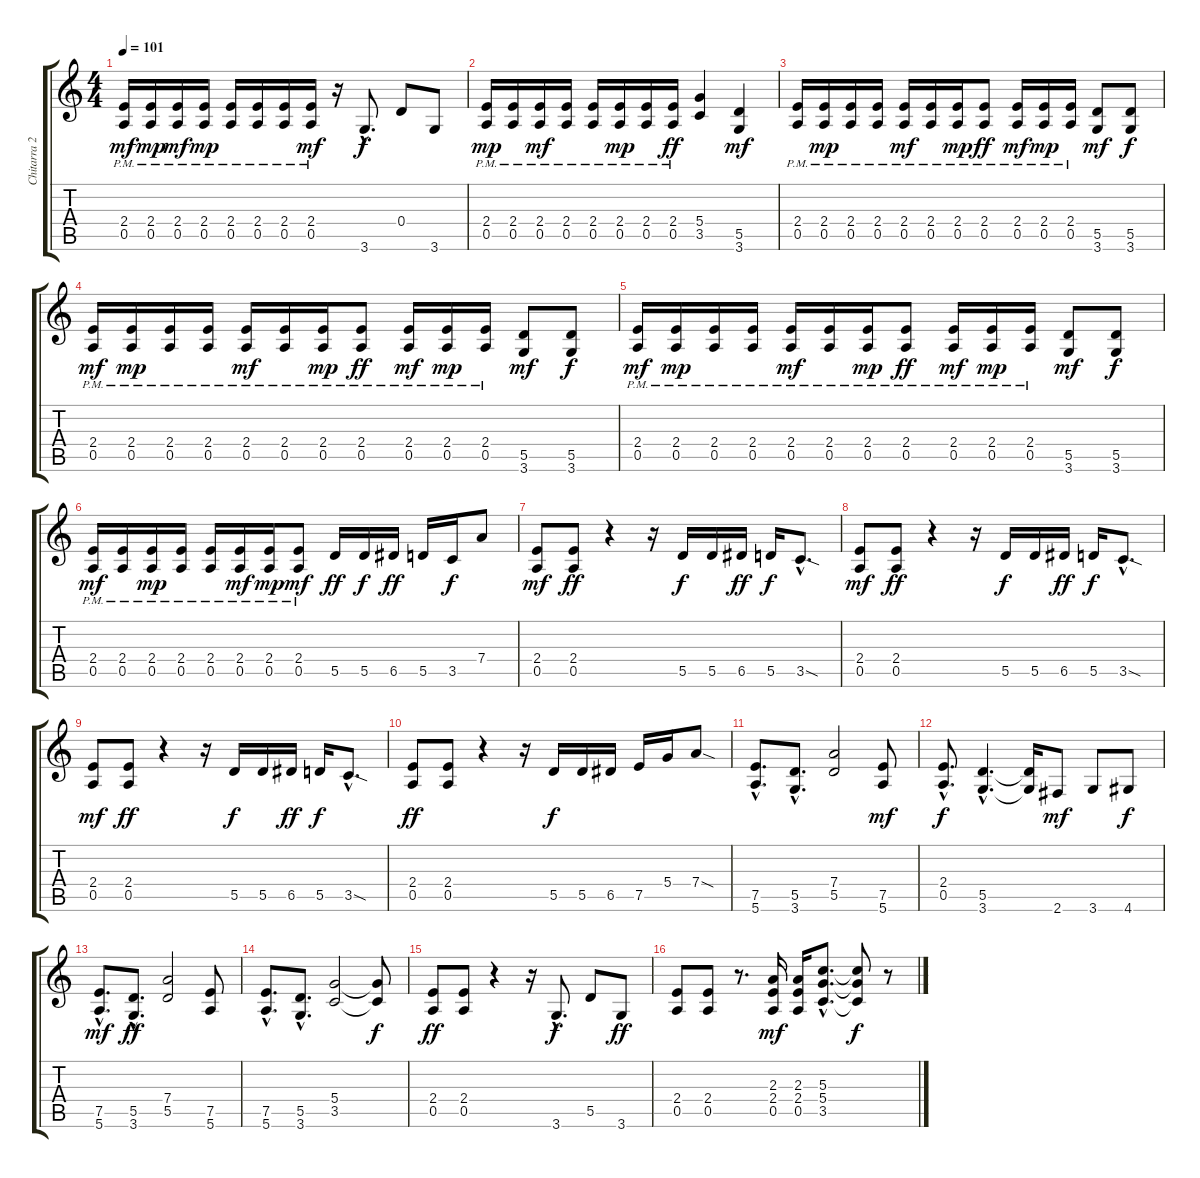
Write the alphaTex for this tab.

\track ("Chitarra 2" "Chitarra 2") {instrument distortionguitar}
\staff {score tabs}
\tuning (E4 B3 G3 D3 A2 E2) {hide}
\ts (4 4)
\tempo 101
\clef g2
\ks c
(2.4{pm} 0.5{pm}).16{dy mf} (2.4{pm} 0.5{pm}).16{dy mp} (2.4{pm} 0.5{pm}).16{dy mf} (2.4{pm} 0.5{pm}).16{dy mp} (2.4{pm} 0.5{pm}).16 (2.4{pm} 0.5).16 (2.4 0.5{pm}).16 (2.4{pm} 0.5{pm}).16{dy mf} r.16 3.6{hac}.8{d dy f} 0.4.8 3.6.8 |
(2.4{pm} 0.5{pm}).16{dy mp} (2.4{pm} 0.5{pm}).16 (2.4{pm} 0.5{pm}).16{dy mf} (2.4{pm} 0.5{pm}).16 (2.4{pm} 0.5{pm}).16 (2.4{pm} 0.5{pm}).16{dy mp} (2.4{pm} 0.5{pm}).16 (2.4{pm} 0.5{pm}).16{dy ff} (5.4 3.5).4 (5.5 3.6).4{dy mf} |
(2.4{pm} 0.5{pm}).16 (2.4{pm} 0.5{pm}).16{dy mp} (2.4{pm} 0.5{pm}).16 (2.4{pm} 0.5{pm}).16 (2.4{pm} 0.5{pm}).16{dy mf} (2.4{pm} 0.5{pm}).16 (2.4{pm} 0.5{pm}).16{dy mp} (2.4{pm} 0.5{pm}).8{dy ff} (2.4{pm} 0.5{pm}).16{dy mf} (2.4{pm} 0.5{pm}).16{dy mp} (2.4{pm} 0.5{pm}).16 (5.5 3.6).8{dy mf} (5.5 3.6).8{dy f} |
(2.4{pm} 0.5{pm}).16{dy mf} (2.4{pm} 0.5{pm}).16{dy mp} (2.4{pm} 0.5{pm}).16 (2.4{pm} 0.5{pm}).16 (2.4{pm} 0.5{pm}).16{dy mf} (2.4{pm} 0.5{pm}).16 (2.4{pm} 0.5{pm}).16{dy mp} (2.4{pm} 0.5{pm}).8{dy ff} (2.4{pm} 0.5{pm}).16{dy mf} (2.4{pm} 0.5{pm}).16{dy mp} (2.4{pm} 0.5{pm}).16 (5.5 3.6).8{dy mf} (5.5 3.6).8{dy f} |
(2.4{pm} 0.5{pm}).16{dy mf} (2.4{pm} 0.5{pm}).16{dy mp} (2.4{pm} 0.5{pm}).16 (2.4{pm} 0.5{pm}).16 (2.4{pm} 0.5{pm}).16{dy mf} (2.4{pm} 0.5{pm}).16 (2.4{pm} 0.5{pm}).16{dy mp} (2.4{pm} 0.5{pm}).8{dy ff} (2.4{pm} 0.5{pm}).16{dy mf} (2.4{pm} 0.5{pm}).16{dy mp} (2.4{pm} 0.5{pm}).16 (5.5 3.6).8{dy mf} (5.5 3.6).8{dy f} |
(2.4{pm} 0.5{pm}).16{dy mf} (2.4{pm} 0.5{pm}).16 (2.4{pm} 0.5{pm}).16{dy mp} (2.4{pm} 0.5{pm}).16 (2.4{pm} 0.5{pm}).16 (2.4{pm} 0.5{pm}).16{dy mf} (2.4{pm} 0.5{pm}).16{dy mp} (2.4{pm} 0.5{pm}).8{dy mf} 5.5.16{dy ff} 5.5.16{dy f} 6.5.16{dy ff} 5.5.16 3.5.16{dy f} 7.4.8 |
(2.4 0.5).8{dy mf} (2.4 0.5).8{dy ff} r.4 r.16 5.5.16{dy f} 5.5.16 6.5.16{dy ff} 5.5.16{dy f} 3.5{sod hac}.8{d} |
(2.4 0.5).8{dy mf} (2.4 0.5).8{dy ff} r.4 r.16 5.5.16{dy f} 5.5.16 6.5.16{dy ff} 5.5.16{dy f} 3.5{sod hac}.8{d} |
(2.4 0.5).8{dy mf} (2.4 0.5).8{dy ff} r.4 r.16 5.5.16{dy f} 5.5.16 6.5.16{dy ff} 5.5.16{dy f} 3.5{sod hac}.8{d} |
(2.4 0.5).8{dy ff} (2.4 0.5).8 r.4 r.16 5.5.16{dy f} 5.5.16 6.5.16 7.5.16 5.4.16 7.4{sod}.8 |
(7.5{hac} 5.6{hac}).8{d} (5.5{hac} 3.6{hac}).8{d} (7.4 5.5).2 (7.5 5.6).8{dy mf} |
(2.4{hac} 0.5{hac}).8{d dy f} (5.5{hac} 3.6{hac}).4{d} (5.5{t} 3.6{t}).16 2.6.8{dy mf} 3.6.8 4.6.8{dy f} |
(7.5{hac} 5.6{hac}).8{d dy mf} (5.5{hac} 3.6{hac}).8{d dy ff} (7.4 5.5).2 (7.5 5.6).8 |
(7.5{hac} 5.6{hac}).8{d} (5.5{hac} 3.6{hac}).8{d} (5.4 3.5).2 (5.4{t} 3.5{t}).8{dy f} |
(2.4 0.5).8{dy ff} (2.4 0.5).8 r.4 r.16 3.6{hac}.8{d dy f} 5.5.8 3.6.8{dy ff} |
(2.4 0.5).8 (2.4 0.5).8 r.8{d} (2.3 2.4 0.5).16{dy mf} (2.3 2.4 0.5).16 (5.3{hac} 5.4{hac} 3.5{hac}).8{d} (5.3{t} 5.4{t} 3.5{t}).8{dy f} r.8
